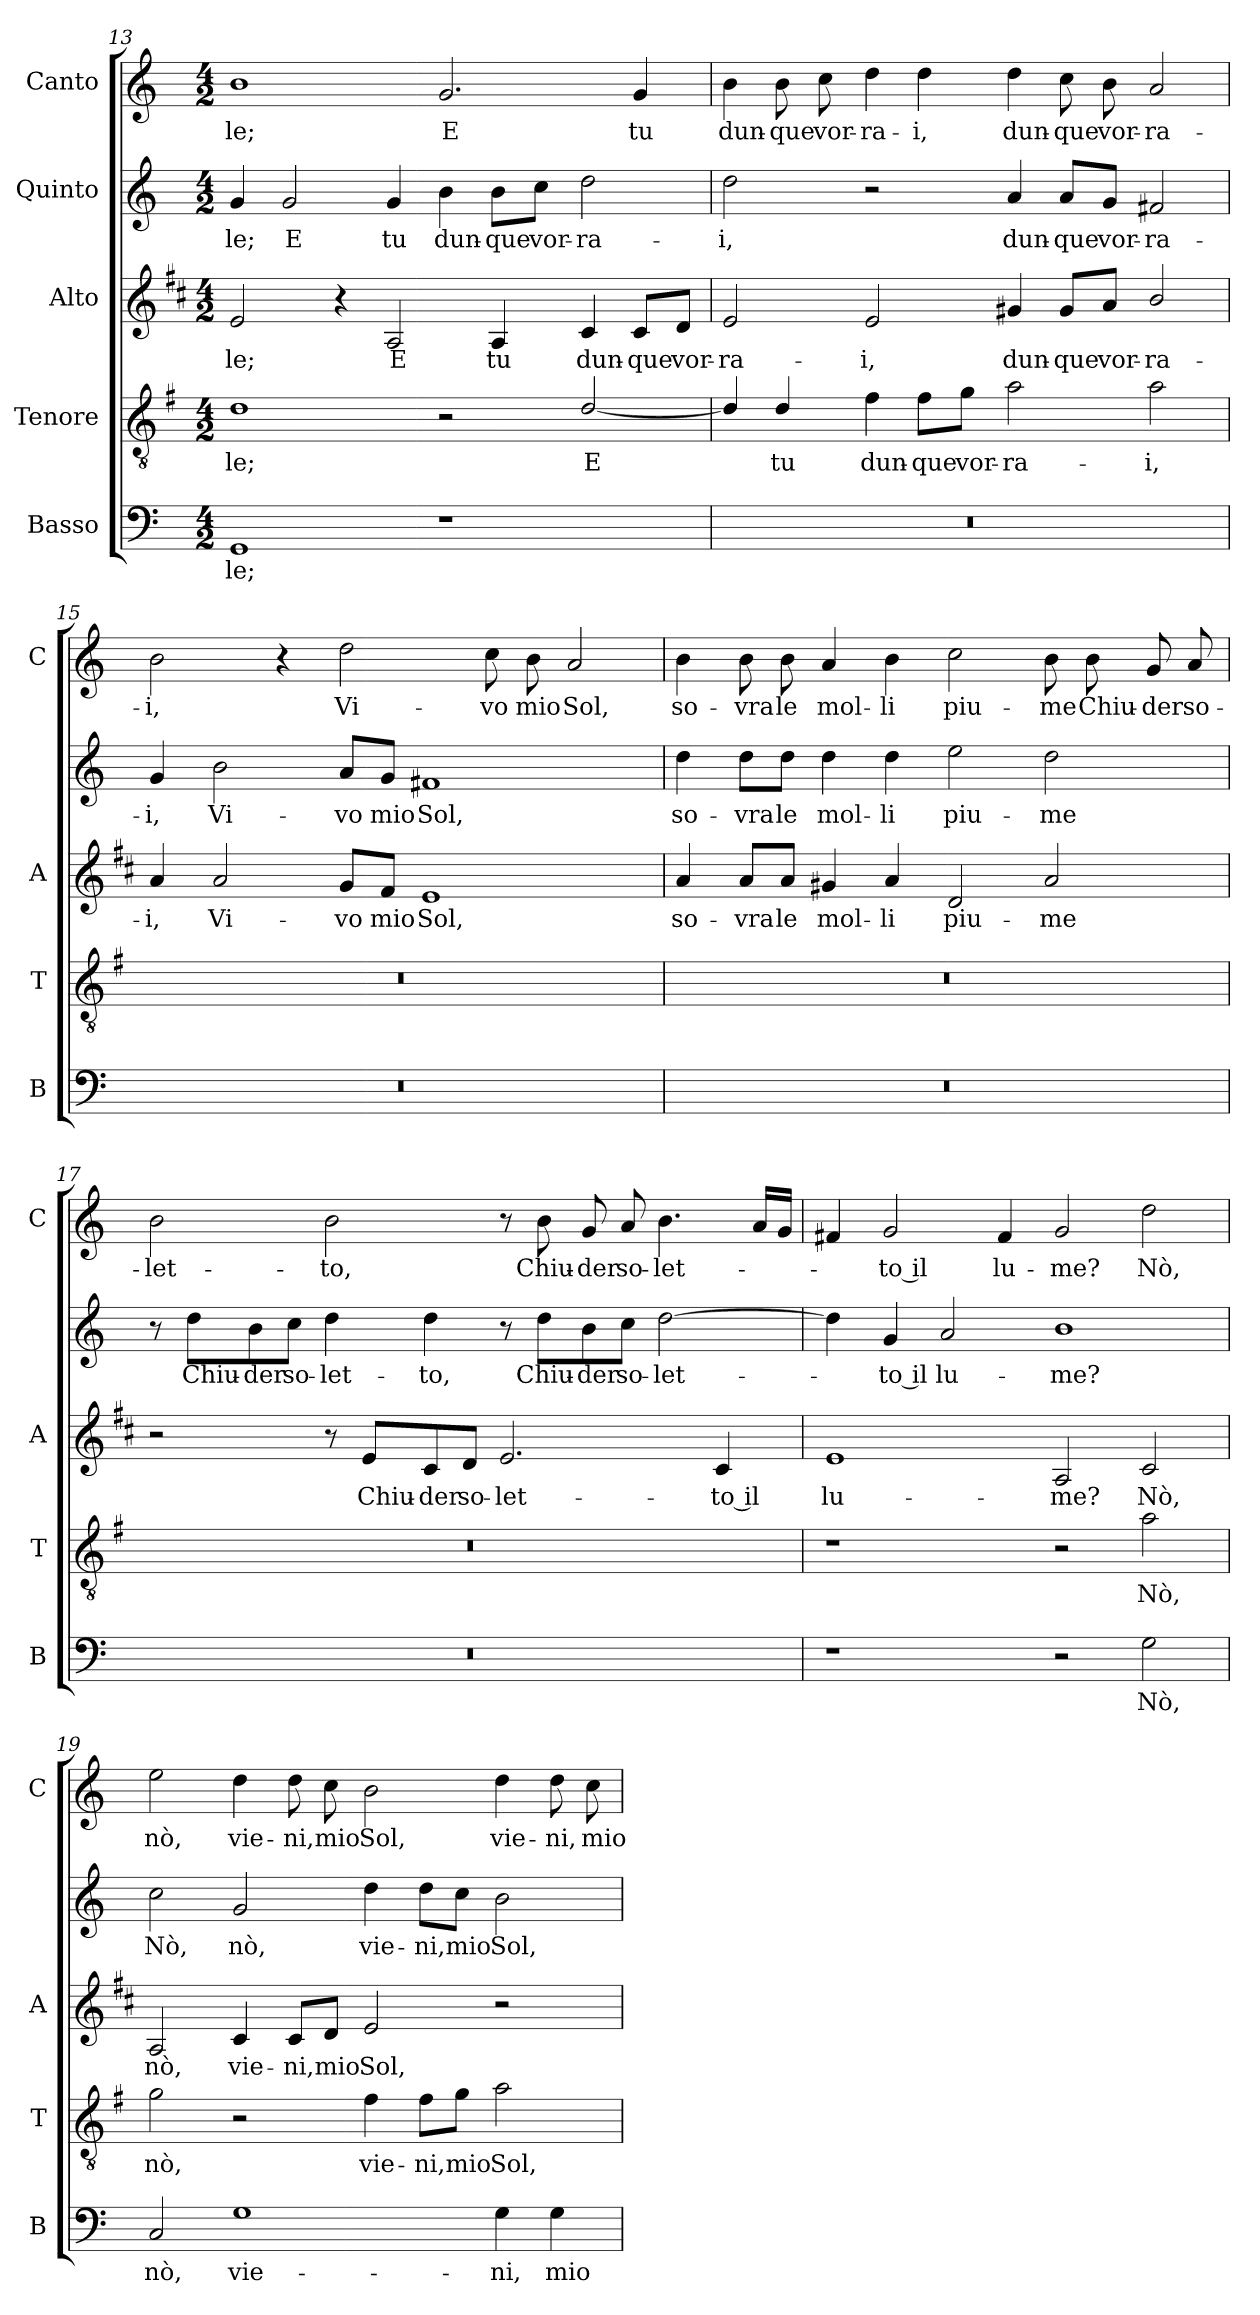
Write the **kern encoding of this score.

**kern	**text	**kern	**text	**kern	**text	**kern	**text	**kern	**text
*part5	*part5	*part4	*part4	*part3	*part3	*part2	*part2	*part1	*part1
*staff5	*staff5	*staff4	*staff4	*staff3	*staff3	*staff2	*staff2	*staff1	*staff1
*I"Basso	*	*I"Tenore	*	*I"Alto	*	*I"Quinto	*	*I"Canto	*
*I'B	*	*I'T	*	*I'A	*	*	*	*I'C	*
*clefF4	*	*clefGv2	*	*clefG2	*	*clefG2	*	*clefG2	*
*	*	*ITrd4c7	*	*ITrd1c2	*	*	*	*	*
*k[]	*	*k[]	*	*k[]	*	*k[]	*	*k[]	*
*C:	*	*C:	*	*C:	*	*C:	*	*C:	*
*M4/2	*	*M4/2	*	*M4/2	*	*M4/2	*	*M4/2	*
=13	=13	=13	=13	=13	=13	=13	=13	=13	=13
!	!LO:LY:b	!	!LO:LY:b	!	!LO:LY:b	!	!LO:LY:b	!	!LO:LY:b
1GG	-le;	1G	-le;	2d/	-le;	4g/	-le;	1b	-le;
!	!	!	!	!	!	!	!LO:LY:b	!	!
.	.	.	.	.	.	2g/	E	.	.
.	.	.	.	4r	.	.	.	.	.
!	!	!	!	!	!LO:LY:b	!	!LO:LY:b	!	!
.	.	.	.	2G/	E	4g/	tu	.	.
!	!	!	!	!	!	!	!LO:LY:b	!	!LO:LY:b
1r	.	2r	.	.	.	4b\	dun-	2.g/	E
!	!	!	!	!	!LO:LY:b	!	!LO:LY:b	!	!
.	.	.	.	4G/	tu	8b\L	-que	.	.
!	!	!	!	!	!	!	!LO:LY:b	!	!
.	.	.	.	.	.	8cc\J	vor-	.	.
!	!	!	!LO:LY:b	!	!LO:LY:b	!	!LO:LY:b	!	!
.	.	[2G/	E	4B/	dun-	2dd\	-ra-	.	.
!	!	!	!	!	!LO:LY:b	!	!	!	!LO:LY:b
.	.	.	.	8B/L	-que	.	.	4g/	tu
!	!	!	!	!	!LO:LY:b	!	!	!	!
.	.	.	.	8c/J	vor-	.	.	.	.
!!LO:LB:g=z
=14	=14	=14	=14	=14	=14	=14	=14	=14	=14
!	!	!	!	!	!LO:LY:b	!	!LO:LY:b	!	!LO:LY:b
0r	.	4G/]	.	2d/	-ra-	2dd\	-i,	4b\	dun-
!	!	!	!LO:LY:b	!	!	!	!	!	!LO:LY:b
.	.	4G/	tu	.	.	.	.	8b\	-que
!	!	!	!	!	!	!	!	!	!LO:LY:b
.	.	.	.	.	.	.	.	8cc\	vor-
!	!	!	!LO:LY:b	!	!LO:LY:b	!	!	!	!LO:LY:b
.	.	4B\	dun-	2d/	-i,	2r	.	4dd\	-ra-
!	!	!	!LO:LY:b	!	!	!	!	!	!LO:LY:b
.	.	8B\L	-que	.	.	.	.	4dd\	-i,
!	!	!	!LO:LY:b	!	!	!	!	!	!
.	.	8c\J	vor-	.	.	.	.	.	.
!	!	!	!LO:LY:b	!	!LO:LY:b	!	!LO:LY:b	!	!LO:LY:b
.	.	2d\	-ra-	4f#X/	dun-	4a/	dun-	4dd\	dun-
!	!	!	!	!	!LO:LY:b	!	!LO:LY:b	!	!LO:LY:b
.	.	.	.	8f#/L	-que	8a/L	-que	8cc\	-que
!	!	!	!	!	!LO:LY:b	!	!LO:LY:b	!	!LO:LY:b
.	.	.	.	8g/J	vor-	8g/J	vor-	8b\	vor-
!	!	!	!LO:LY:b	!	!LO:LY:b	!	!LO:LY:b	!	!LO:LY:b
.	.	2d\	-i,	2a/	-ra-	2f#X/	-ra-	2a/	-ra-
=15	=15	=15	=15	=15	=15	=15	=15	=15	=15
!	!	!	!	!	!LO:LY:b	!	!LO:LY:b	!	!LO:LY:b
0r	.	0r	.	4g/	-i,	4g/	-i,	2b\	-i,
!	!	!	!	!	!LO:LY:b	!	!LO:LY:b	!	!
.	.	.	.	2g/	Vi-	2b\	Vi-	.	.
.	.	.	.	.	.	.	.	4r	.
!	!	!	!	!	!LO:LY:b	!	!LO:LY:b	!	!LO:LY:b
.	.	.	.	8f/L	-vo	8a/L	-vo	2dd\	Vi-
!	!	!	!	!	!LO:LY:b	!	!LO:LY:b	!	!
.	.	.	.	8e/J	mio	8g/J	mio	.	.
!	!	!	!	!	!LO:LY:b	!	!LO:LY:b	!	!
.	.	.	.	1d	Sol,	1f#X	Sol,	.	.
!	!	!	!	!	!	!	!	!	!LO:LY:b
.	.	.	.	.	.	.	.	8cc\	-vo
!	!	!	!	!	!	!	!	!	!LO:LY:b
.	.	.	.	.	.	.	.	8b\	mio
!	!	!	!	!	!	!	!	!	!LO:LY:b
.	.	.	.	.	.	.	.	2a/	Sol,
=16	=16	=16	=16	=16	=16	=16	=16	=16	=16
!	!	!	!	!	!LO:LY:b	!	!LO:LY:b	!	!LO:LY:b
0r	.	0r	.	4g/	so-	4dd\	so-	4b\	so-
!	!	!	!	!	!LO:LY:b	!	!LO:LY:b	!	!LO:LY:b
.	.	.	.	8g/L	-vra	8dd\L	-vra	8b\	-vra
!	!	!	!	!	!LO:LY:b	!	!LO:LY:b	!	!LO:LY:b
.	.	.	.	8g/J	le	8dd\J	le	8b\	le
!	!	!	!	!	!LO:LY:b	!	!LO:LY:b	!	!LO:LY:b
.	.	.	.	4f#X/	mol-	4dd\	mol-	4a/	mol-
!	!	!	!	!	!LO:LY:b	!	!LO:LY:b	!	!LO:LY:b
.	.	.	.	4g/	-li	4dd\	-li	4b\	-li
!	!	!	!	!	!LO:LY:b	!	!LO:LY:b	!	!LO:LY:b
.	.	.	.	2c/	piu-	2ee\	piu-	2cc\	piu-
!	!	!	!	!	!LO:LY:b	!	!LO:LY:b	!	!LO:LY:b
.	.	.	.	2g/	-me	2dd\	-me	8b\	-me
!	!	!	!	!	!	!	!	!	!LO:LY:b
.	.	.	.	.	.	.	.	8b\	Chiu-
!	!	!	!	!	!	!	!	!	!LO:LY:b
.	.	.	.	.	.	.	.	8g/	-der
!	!	!	!	!	!	!	!	!	!LO:LY:b
.	.	.	.	.	.	.	.	8a/	so-
!!LO:PB:g=z
=17	=17	=17	=17	=17	=17	=17	=17	=17	=17
!	!	!	!	!	!	!	!	!	!LO:LY:b
0r	.	0r	.	2r	.	8r	.	2b\	-let-
!	!	!	!	!	!	!	!LO:LY:b	!	!
.	.	.	.	.	.	8dd\L	Chiu-	.	.
!	!	!	!	!	!	!	!LO:LY:b	!	!
.	.	.	.	.	.	8b\	-der	.	.
!	!	!	!	!	!	!	!LO:LY:b	!	!
.	.	.	.	.	.	8cc\J	so-	.	.
!	!	!	!	!	!	!	!LO:LY:b	!	!LO:LY:b
.	.	.	.	8r	.	4dd\	-let-	2b\	-to,
!	!	!	!	!	!LO:LY:b	!	!	!	!
.	.	.	.	8d/L	Chiu-	.	.	.	.
!	!	!	!	!	!LO:LY:b	!	!LO:LY:b	!	!
.	.	.	.	8B/	-der	4dd\	-to,	.	.
!	!	!	!	!	!LO:LY:b	!	!	!	!
.	.	.	.	8c/J	so-	.	.	.	.
!	!	!	!	!	!LO:LY:b	!	!	!	!
.	.	.	.	2.d/	-let-	8r	.	8r	.
!	!	!	!	!	!	!	!LO:LY:b	!	!LO:LY:b
.	.	.	.	.	.	8dd\L	Chiu-	8b\	Chiu-
!	!	!	!	!	!	!	!LO:LY:b	!	!LO:LY:b
.	.	.	.	.	.	8b\	-der	8g/	-der
!	!	!	!	!	!	!	!LO:LY:b	!	!LO:LY:b
.	.	.	.	.	.	8cc\J	so-	8a/	so-
!	!	!	!	!	!	!	!LO:LY:b	!	!LO:LY:b
.	.	.	.	.	.	[2dd\	-let-	4.b\	-let-
!	!	!	!	!	!LO:LY:b	!	!	!	!
.	.	.	.	4B/	-to il	.	.	.	.
.	.	.	.	.	.	.	.	16a/LL	.
.	.	.	.	.	.	.	.	16g/JJ	.
=18	=18	=18	=18	=18	=18	=18	=18	=18	=18
!	!	!	!	!	!LO:LY:b	!	!	!	!
1r	.	1r	.	1d	lu-	4dd\]	.	4f#X/	.
!	!	!	!	!	!	!	!LO:LY:b	!	!LO:LY:b
.	.	.	.	.	.	4g/	-to il	2g/	-to il
!	!	!	!	!	!	!	!LO:LY:b	!	!
.	.	.	.	.	.	2a/	lu-	.	.
!	!	!	!	!	!	!	!	!	!LO:LY:b
.	.	.	.	.	.	.	.	4f#/	lu-
!	!	!	!	!	!LO:LY:b	!	!LO:LY:b	!	!LO:LY:b
2r	.	2r	.	2G/	-me?	1b	-me?	2g/	-me?
!	!LO:LY:b	!	!LO:LY:b	!	!LO:LY:b	!	!	!	!LO:LY:b
2G\	Nò,	2d\	Nò,	2B/	Nò,	.	.	2dd\	Nò,
=19	=19	=19	=19	=19	=19	=19	=19	=19	=19
!	!LO:LY:b	!	!LO:LY:b	!	!LO:LY:b	!	!LO:LY:b	!	!LO:LY:b
2C/	nò,	2c\	nò,	2G/	nò,	2cc\	Nò,	2ee\	nò,
!	!LO:LY:b	!	!	!	!LO:LY:b	!	!LO:LY:b	!	!LO:LY:b
1G	vie-	2r	.	4B/	vie-	2g/	nò,	4dd\	vie-
!	!	!	!	!	!LO:LY:b	!	!	!	!LO:LY:b
.	.	.	.	8B/L	-ni,	.	.	8dd\	-ni,
!	!	!	!	!	!LO:LY:b	!	!	!	!LO:LY:b
.	.	.	.	8c/J	mio	.	.	8cc\	mio
!	!	!	!LO:LY:b	!	!LO:LY:b	!	!LO:LY:b	!	!LO:LY:b
.	.	4B\	vie-	2d/	Sol,	4dd\	vie-	2b\	Sol,
!	!	!	!LO:LY:b	!	!	!	!LO:LY:b	!	!
.	.	8B\L	-ni,	.	.	8dd\L	-ni,	.	.
!	!	!	!LO:LY:b	!	!	!	!LO:LY:b	!	!
.	.	8c\J	mio	.	.	8cc\J	mio	.	.
!	!LO:LY:b	!	!LO:LY:b	!	!	!	!LO:LY:b	!	!LO:LY:b
4G\	-ni,	2d\	Sol,	2r	.	2b\	Sol,	4dd\	vie-
!	!LO:LY:b	!	!	!	!	!	!	!	!LO:LY:b
4G\	mio	.	.	.	.	.	.	8dd\	-ni,
!	!	!	!	!	!	!	!	!	!LO:LY:b
.	.	.	.	.	.	.	.	8cc\	mio
=	=	=	=	=	=	=	=	=	=
*-	*-	*-	*-	*-	*-	*-	*-	*-	*-
